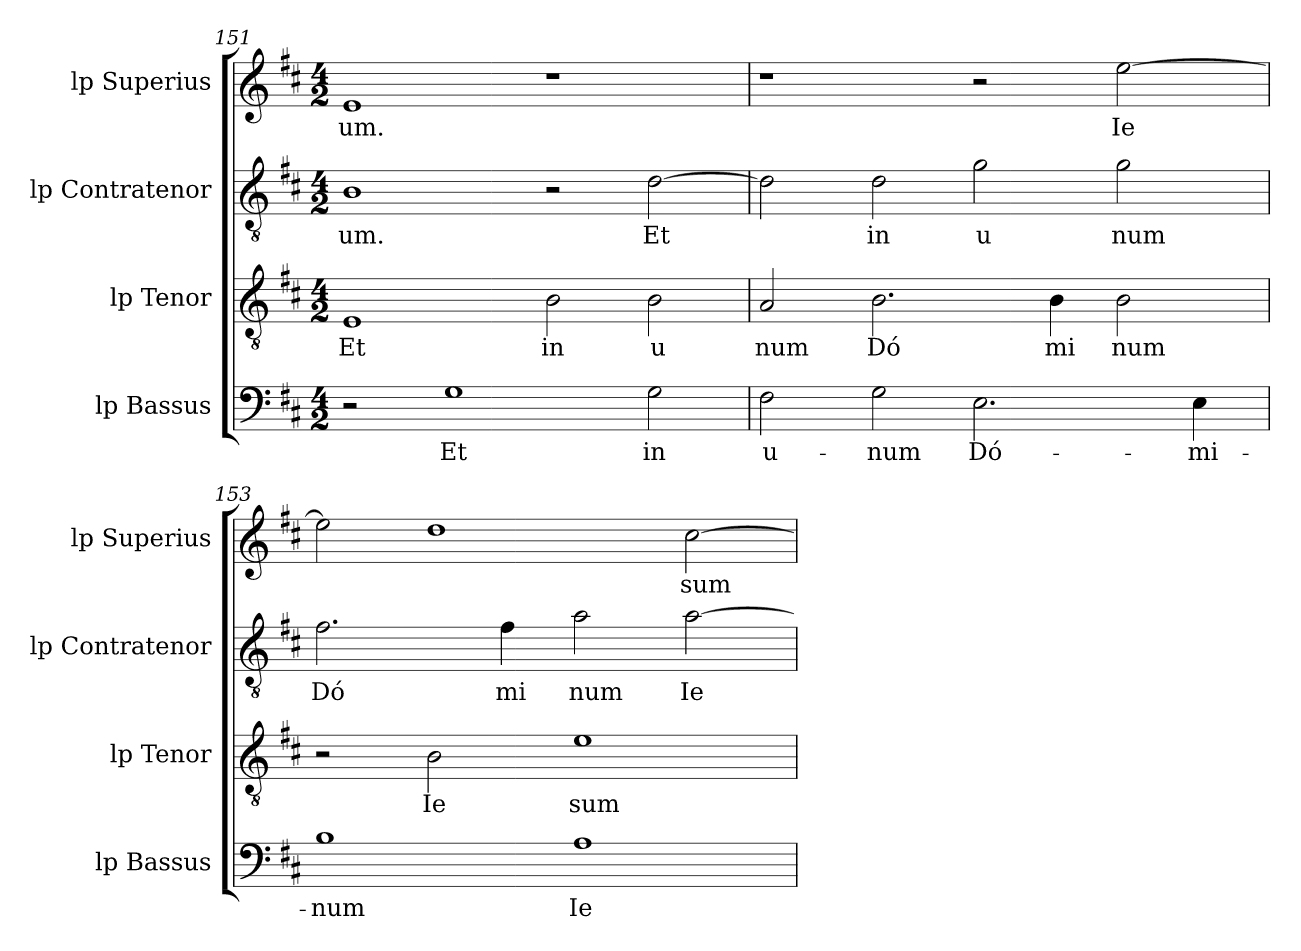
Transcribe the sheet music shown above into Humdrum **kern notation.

**kern	**text	**kern	**text	**kern	**text	**kern	**text
*part4	*part4	*part3	*part3	*part2	*part2	*part1	*part1
*staff4	*staff4	*staff3	*staff3	*staff2	*staff2	*staff1	*staff1
*I"lp Bassus	*	*I"lp Tenor	*	*I"lp Contratenor	*	*I"lp Superius	*
*I'lp Bassus	*	*I'lp Tenor	*	*I'lp Contratenor	*	*I'lp Superius	*
*clefF4	*	*clefGv2	*	*clefGv2	*	*clefG2	*
*k[f#c#]	*	*k[f#c#]	*	*k[f#c#]	*	*k[f#c#]	*
*D:	*	*D:	*	*D:	*	*D:	*
*M4/2	*	*M4/2	*	*M4/2	*	*M4/2	*
=151	=151	=151	=151	=151	=151	=151	=151
!	!	!	!LO:LY:b:cj	!	!LO:LY:b:cj	!	!LO:LY:b:cj
2r	.	1E	Et	1B	-um.	1e	-um.
!	!LO:LY:b:cj	!	!	!	!	!	!
1G	Et	.	.	.	.	.	.
!	!	!	!LO:LY:b:cj	!	!	!	!
.	.	2B\	in	2r	.	1r	.
!	!LO:LY:b:cj	!	!LO:LY:b:cj	!	!LO:LY:b:cj	!	!
2G\	in	2B\	u	[>2d\	Et	.	.
!!LO:LB:g=z
=152	=152	=152	=152	=152	=152	=152	=152
!	!LO:LY:b:cj	!	!LO:LY:b:cj	!	!	!	!
*	*	*	*	*^	*	*	*
2F#\	u-	2A/	num	2d\]	64ryy	.	1r	.
.	.	.	.	.	1ryy	.	.	.
!	!LO:LY:b:cj	!	!LO:LY:b:cj	!	!	!LO:LY:b:cj	!	!
2G\	-num	2.B\	Dó	2d\	.	in	.	.
!	!LO:LY:b:cj	!	!	!	!	!LO:LY:b:cj	!	!
2.E\	Dó-	.	.	2g\	.	u	2r	.
.	.	.	.	.	2ryy	.	.	.
!	!	!	!LO:LY:b:cj	!	!	!	!	!
.	.	4B\	mi	.	.	.	.	.
!	!	!	!LO:LY:b:cj	!	!	!LO:LY:b:cj	!	!LO:LY:b:cj
.	.	2B\	num	2g\	.	num	[>2ee\	Ie
.	.	.	.	.	4ryy	.	.	.
!	!LO:LY:b:cj	!	!	!	!	!	!	!
4E\	-mi-	.	.	.	.	.	.	.
.	.	.	.	.	8...ryy	.	.	.
=153	=153	=153	=153	=153	=153	=153	=153	=153
!	!LO:LY:b:cj	!	!	!	!	!LO:LY:b:cj	!	!
*	*	*	*	*v	*v	*	*	*
1B	-num	2r	.	2.f#\	Dó	2ee\]	.
!	!	!	!LO:LY:b:cj	!	!	!	!
.	.	2B\	Ie	.	.	1dd	.
!	!	!	!	!	!LO:LY:b:cj	!	!
.	.	.	.	4f#\	mi	.	.
!	!LO:LY:b:cj	!	!LO:LY:b:cj	!	!LO:LY:b:cj	!	!
1A	Ie-	1e	sum	2a\	num	.	.
!	!	!	!	!	!LO:LY:b:cj	!	!LO:LY:b:cj
.	.	.	.	[>2a\	Ie	[>2cc#\	sum
=	=	=	=	=	=	=	=
*-	*-	*-	*-	*-	*-	*-	*-
